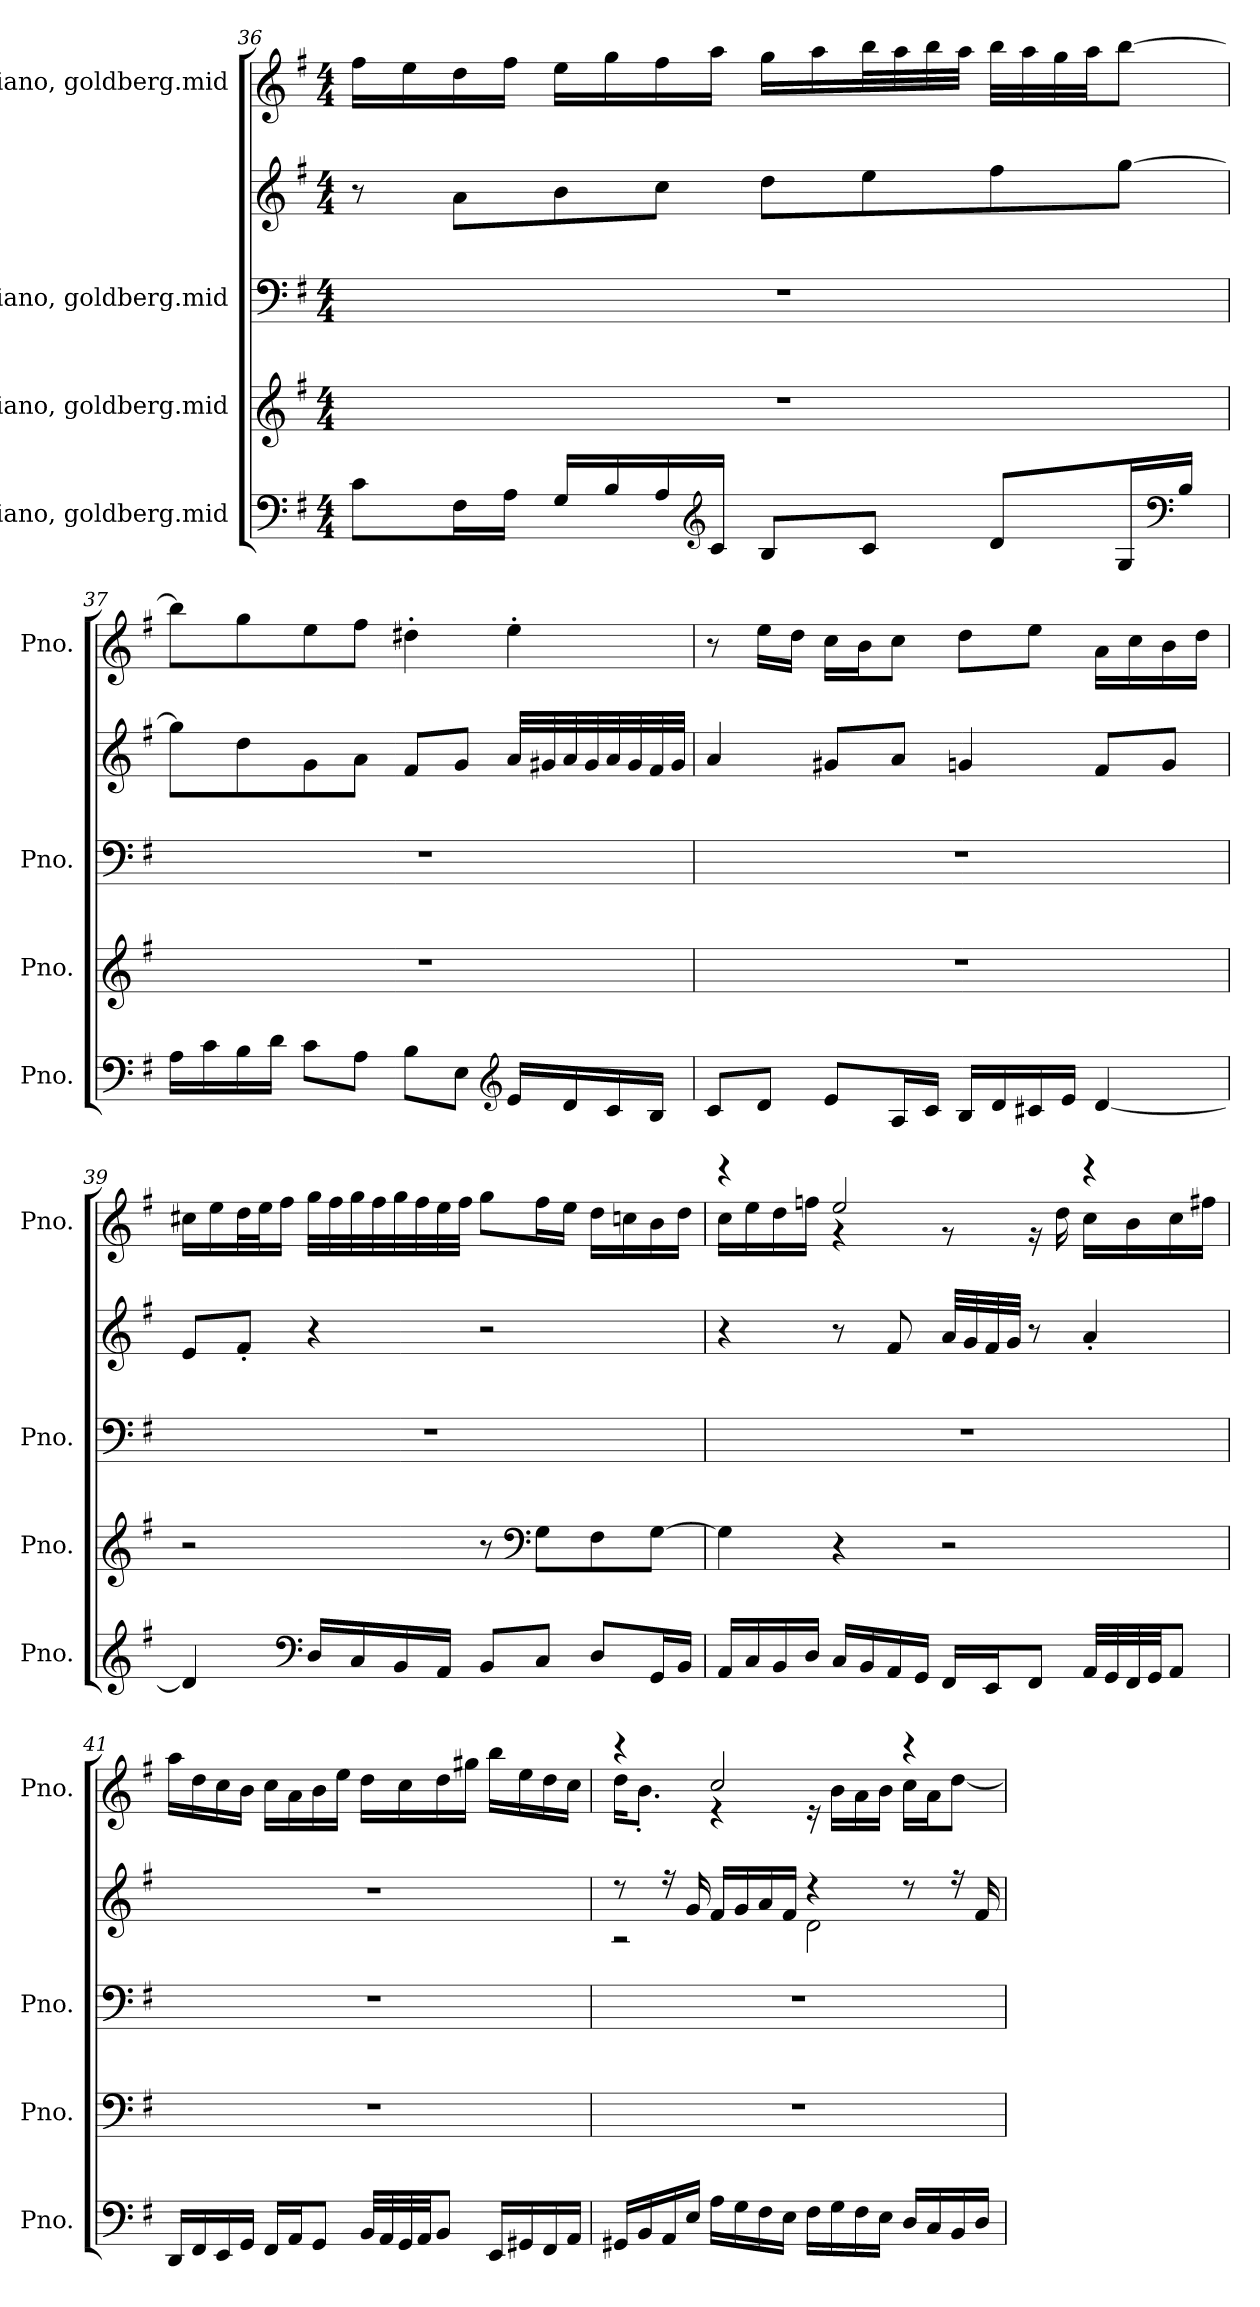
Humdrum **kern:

**kern	**kern	**kern	**kern	**kern
*part4	*part3	*part2	*part2	*part1
*staff5	*staff4	*staff3	*staff2	*staff1
*I"Piano, goldberg.mid	*I"Piano, goldberg.mid	*I"Piano, goldberg.mid	*	*I"Piano, goldberg.mid
*I'Pno.	*I'Pno.	*I'Pno.	*	*I'Pno.
!!LO:PB:g=z
*clefF4	*clefG2	*clefF4	*clefG2	*clefG2
*k[f#]	*k[f#]	*k[f#]	*k[f#]	*k[f#]
*M4/4	*M4/4	*M4/4	*M4/4	*M4/4
=36	=36	=36	=36	=36
8c\L	1r	1r	8r	16ff#\LL
.	.	.	.	16ee\
16F#\L	.	.	8a\L	16dd\
16A\JJ	.	.	.	16ff#\JJ
16G/LL	.	.	8b\	16ee\LL
16B/	.	.	.	16gg\
16A/	.	.	8cc\J	16ff#\
*clefG2	*	*	*	*
16c/JJ	.	.	.	16aa\JJ
8B/L	.	.	8dd\L	16gg\LL
.	.	.	.	16aa\
8c/J	.	.	8ee\	32bb\L
.	.	.	.	32aa\
.	.	.	.	32bb\
.	.	.	.	32aa\JJJ
8d/L	.	.	8ff#\	32bb\LLL
.	.	.	.	32aa\
.	.	.	.	32gg\
.	.	.	.	32aa\JJ
16G/L	.	.	[8gg\J	[8bb\J
*clefF4	*	*	*	*
16B/JJ	.	.	.	.
!!LO:LB:g=z
=37	=37	=37	=37	=37
16A\LL	1r	1r	8gg\L]	8bb\L]
16c\	.	.	.	.
16B\	.	.	8dd\	8gg\
16d\JJ	.	.	.	.
8c\L	.	.	8g\	8ee\
8A\J	.	.	8a\J	8ff#\J
8B\L	.	.	8f#/L	4dd#X'\
8E\J	.	.	8g/J	.
*clefG2	*	*	*	*
16e/LL	.	.	32a/LLL	4ee'\
.	.	.	32g#X/	.
16d/	.	.	32a/	.
.	.	.	32g#/	.
16c/	.	.	32a/	.
.	.	.	32g#/	.
16B/JJ	.	.	32f#/	.
.	.	.	32g#/JJJ	.
=38	=38	=38	=38	=38
8c/L	1r	1r	4a/	8r
8d/J	.	.	.	16ee\LL
.	.	.	.	16dd\JJ
8e/L	.	.	8g#X/L	16cc\LL
.	.	.	.	16b\J
16A/L	.	.	8a/J	8cc\J
16c/JJ	.	.	.	.
16B/LL	.	.	4gn/	8dd\L
16d/	.	.	.	.
16c#X/	.	.	.	8ee\J
16e/JJ	.	.	.	.
[4d/	.	.	8f#/L	16a\LL
.	.	.	.	16cc\
.	.	.	8g/J	16b\
.	.	.	.	16dd\JJ
!!LO:PB:g=z
=39	=39	=39	=39	=39
4d/]	2r	1r	8e/L	16cc#X\LL
.	.	.	.	16ee\
.	.	.	8f#'/J	32dd\L
.	.	.	.	32ee\J
.	.	.	.	16ff#\JJ
*clefF4	*	*	*	*
16D/LL	.	.	4r	32gg\LLL
.	.	.	.	32ff#\
16C/	.	.	.	32gg\
.	.	.	.	32ff#\
16BB/	.	.	.	32gg\
.	.	.	.	32ff#\
16AA/JJ	.	.	.	32ee\
.	.	.	.	32ff#\JJJ
8BB/L	8r	.	2r	8gg\L
*	*clefF4	*	*	*
8C/J	8G\L	.	.	16ff#\L
.	.	.	.	16ee\JJ
8D/L	8F#\	.	.	16dd\LL
.	.	.	.	16ccn\
16GG/L	[8G\J	.	.	16b\
16BB/JJ	.	.	.	16dd\JJ
=40	=40	=40	=40	=40
*	*	*	*	*^
16AA/LL	4G\]	1r	4r	4r	16cc\LL
16C/	.	.	.	.	16ee\
16BB/	.	.	.	.	16dd\
16D/JJ	.	.	.	.	16ffn\JJ
16C/LL	4r	.	8r	2ee/	4r
16BB/	.	.	.	.	.
16AA/	.	.	8f#/	.	.
16GG/JJ	.	.	.	.	.
16FF#/LL	2r	.	32a/LLL	.	8r
.	.	.	32g/	.	.
16EE/J	.	.	32f#/	.	.
.	.	.	32g/JJJ	.	.
8FF#/J	.	.	8r	.	16r
.	.	.	.	.	16dd\
32AA/LLL	.	.	4a'/	4r	16cc\LL
32GG/	.	.	.	.	.
32FF#/	.	.	.	.	16b\
32GG/JJ	.	.	.	.	.
8AA/J	.	.	.	.	16cc\
.	.	.	.	.	16ff#X\JJ
*	*	*	*	*v	*v
!!LO:LB:g=z
=41	=41	=41	=41	=41
16DD/LL	1r	1r	1r	16aa\LL
16FF#/	.	.	.	16dd\
16EE/	.	.	.	16cc\
16GG/JJ	.	.	.	16b\JJ
16FF#/LL	.	.	.	16cc\LL
16AA/J	.	.	.	16a\
8GG/J	.	.	.	16b\
.	.	.	.	16ee\JJ
32BB/LLL	.	.	.	16dd\LL
32AA/	.	.	.	.
32GG/	.	.	.	16cc\
32AA/JJ	.	.	.	.
8BB/J	.	.	.	16dd\
.	.	.	.	16gg#X\JJ
16EE/LL	.	.	.	16bb\LL
16GG#X/	.	.	.	16ee\
16FF#/	.	.	.	16dd\
16AA/JJ	.	.	.	16cc\JJ
=42	=42	=42	=42	=42
*	*	*	*^	*^
16GG#X/LL	1r	1r	8r	2r	4r	16dd\KL
16BB/	.	.	.	.	.	8.b'\J
16AA/	.	.	16r	.	.	.
16E/JJ	.	.	16g/	.	.	.
16A\LL	.	.	16f#/LL	.	2cc/	4r
16G\	.	.	16g/	.	.	.
16F#\	.	.	16a/	.	.	.
16E\JJ	.	.	16f#/JJ	.	.	.
16F#\LL	.	.	4r	2d\	.	16r
16G\	.	.	.	.	.	16b\LL
16F#\	.	.	.	.	.	16a\
16E\JJ	.	.	.	.	.	16b\JJ
16D/LL	.	.	8r	.	4r	16cc\LL
16C/	.	.	.	.	.	16a\J
16BB/	.	.	16r	.	.	[8dd\J
16D/JJ	.	.	16f#/	.	.	.
*	*	*	*v	*v	*	*
*	*	*	*	*v	*v
=	=	=	=	=
*-	*-	*-	*-	*-
